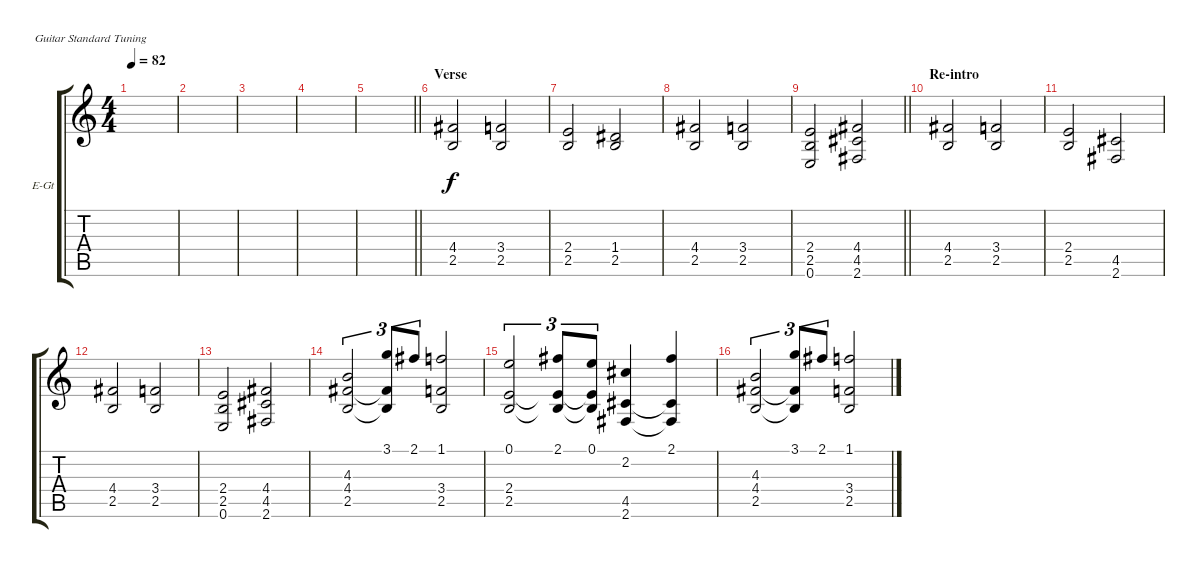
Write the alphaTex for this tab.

\bracketExtendMode groupsimilarinstruments
\firstSystemTrackNameOrientation horizontal
\otherSystemsTrackNameOrientation horizontal
\track ("Mavrin" "E-Gt") {instrument distortionguitar}
\staff {score tabs}
\tuning (E4 B3 G3 D3 A2 E2)
\ts (4 4)
\tempo 82
\clef g2
\scale
0.333333
\ks c
|
\scale
0.333333 |
\scale
0.333333 |
\scale
0.271845 |
\scale
0.271845
\barLineRight lightlight
|
\section ("" "Verse")
\scale
0.456311 (4.4 2.5).2 (3.4 2.5).2 |
\scale
0.330935 (2.4 2.5).2 (1.4 2.5).2 |
\scale
0.338129 (2.5 4.4).2 (2.5 3.4).2 |
\scale
0.330935
\barLineRight lightlight
(2.4 2.5 0.6).2 (4.4 4.5 2.6).2 |
\section ("" "Re-intro")
\scale
0.335714 (4.4 2.5).2 (3.4 2.5).2 |
\scale
0.328571 (2.4 2.5).2 (4.5 2.6).2 |
\scale
0.335714 (2.5 4.4).2 (2.5 3.4).2 |
\scale
0.212963 (2.4 2.5 0.6).2 (4.4 4.5 2.6).2 |
\scale
0.331019 (4.3 2.5 4.4).2{tu (3 2)} (3.1 2.5{t} 4.4{t}).8{tu (3 2)} 2.1.8{tu (3 2)} (1.1 2.5 3.4).2 |
\scale
0.456019 (0.1 2.5 2.4).2{tu (3 2)} (2.1 2.4{t} 2.5{t}).8{tu (3 2)} (0.1 2.5{t} 2.4{t}).8{tu (3 2)} (2.2 2.6 4.5).4 (2.1 4.5{t} 2.6{t}).4 |
\scale
0.385445 (4.3 2.5 4.4).2{tu (3 2)} (3.1 2.5{t} 4.4{t}).8{tu (3 2)} 2.1.8{tu (3 2)} (1.1 2.5 3.4).2
